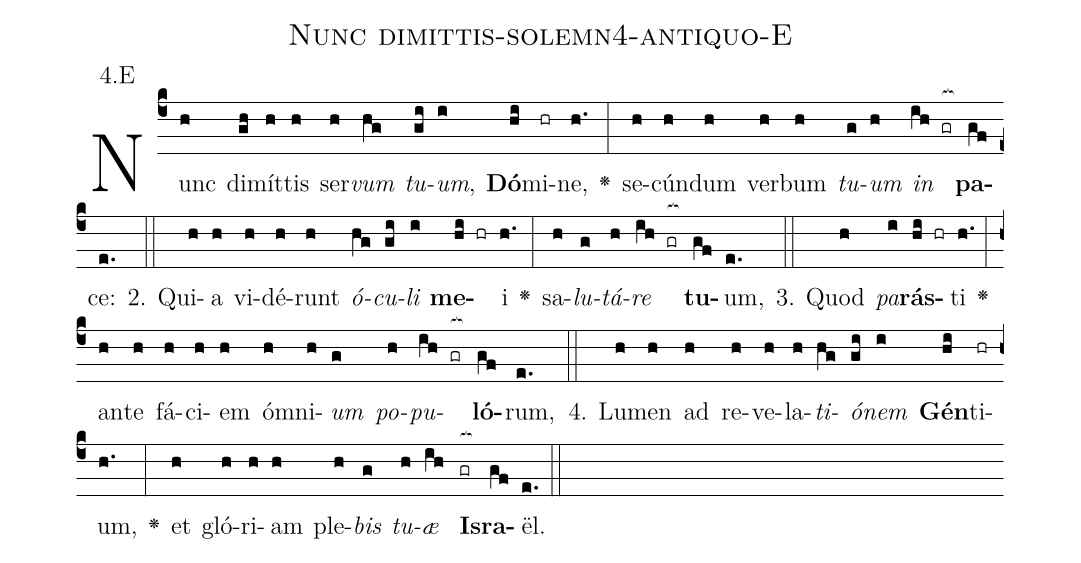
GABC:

name: Nunc dimittis-solemn4-antiquo-E;
annotation: 4.E;
%%
(c4)Nunc(h) di(gh)mít(h)tis(h) ser(h)<i>vum</i>(hg) <i>tu</i>(gi)<i>um</i>,(i) <b>Dó</b>(hi)mi(hr)ne,(h.) <v>\greheightstar</v>(:) se(h)cún(h)dum(h) ver(h)bum(h) <i>tu</i>(g)<i>um</i>(h) <i>in</i>(ih gr[ocb:1{]) <b>pa</b>(gf[ocb:0}])ce:(e.) (::)
2. Qui(h)a(h) vi(h)dé(h)runt(h) <i>ó</i>(hg)<i>cu</i>(gi)<i>li</i>(i) <b>me</b>(hi hr)i(h.) <v>\greheightstar</v>(:) sa(h)<i>lu</i>(g)<i>tá</i>(h)<i>re</i>(ih gr[ocb:1{]) <b>tu</b>(gf[ocb:0}])um,(e.) (::)
3. Quod(h) <i>pa</i>(i)<b>rás</b>(hi hr)ti(h.) <v>\greheightstar</v>(:) an(h)te(h) fá(h)ci(h)em(h) óm(h)ni(h)<i>um</i>(g) <i>po</i>(h)<i>pu</i>(ih gr[ocb:1{])<b>ló</b>(gf[ocb:0}])rum,(e.) (::)
4. Lu(h)men(h) ad(h) re(h)ve(h)la(h)<i>ti</i>(hg)<i>ó</i>(gi)<i>nem</i>(i) <b>Gén</b>(hi)ti(hr)um,(h.) <v>\greheightstar</v>(:) et(h) gló(h)ri(h)am(h) ple(h)<i>bis</i>(g) <i>tu</i>(h)<i>æ</i>(ih) <b>Is</b>(gr[ocb:1{])<b>ra</b>(gf[ocb:0}])ël.(e.) (::)
